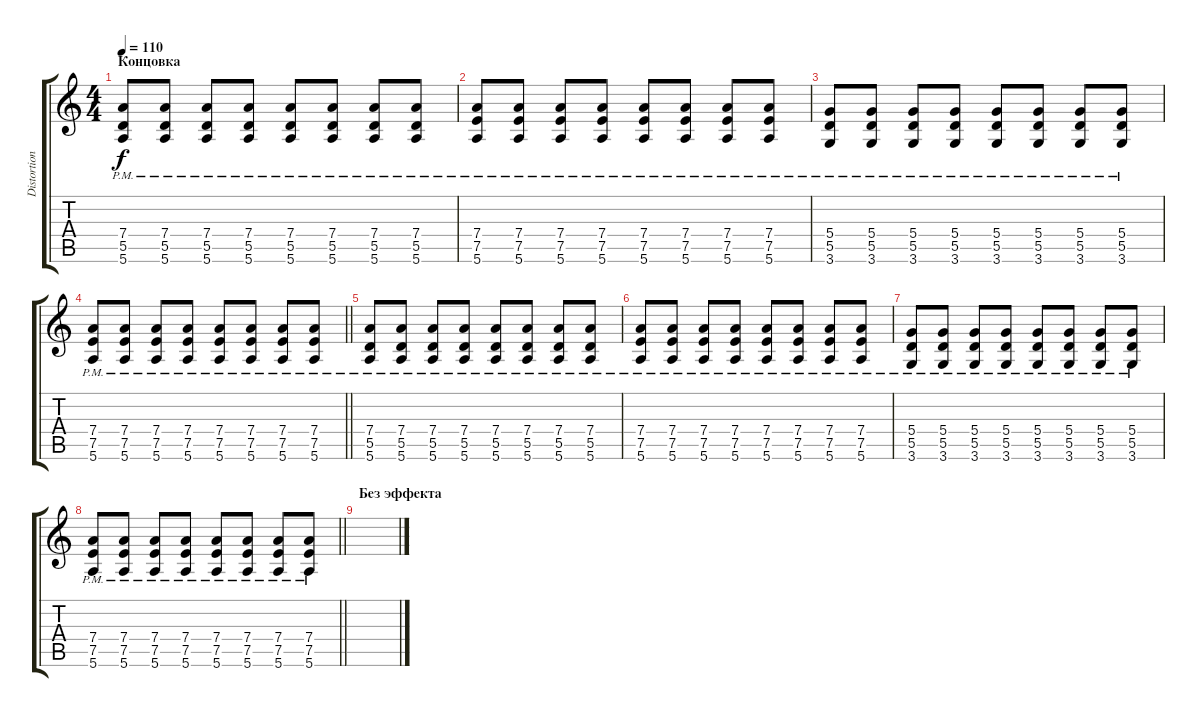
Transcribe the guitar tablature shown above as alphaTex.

\track ("Distortion (1 гитара)" "Distortion") {instrument distortionguitar}
\staff {score tabs}
\tuning (E4 B3 G3 D3 A2 E2) {hide}
\ts (4 4)
\section ("" "Концовка")
\tempo 110
\clef g2
\ks c
(7.4{pm} 5.5{pm} 5.6{pm}).8{dy f} (7.4{pm} 5.5{pm} 5.6{pm}).8 (7.4{pm} 5.5{pm} 5.6{pm}).8 (7.4{pm} 5.5{pm} 5.6{pm}).8 (7.4{pm} 5.5{pm} 5.6{pm}).8 (7.4{pm} 5.5{pm} 5.6{pm}).8 (7.4{pm} 5.5{pm} 5.6{pm}).8 (7.4{pm} 5.5{pm} 5.6{pm}).8 |
(7.4{pm} 7.5{pm} 5.6{pm}).8 (7.4{pm} 7.5{pm} 5.6{pm}).8 (7.4{pm} 7.5{pm} 5.6{pm}).8 (7.4{pm} 7.5{pm} 5.6{pm}).8 (7.4{pm} 7.5{pm} 5.6{pm}).8 (7.4{pm} 7.5{pm} 5.6{pm}).8 (7.4{pm} 7.5{pm} 5.6{pm}).8 (7.4{pm} 7.5{pm} 5.6{pm}).8 |
(5.4{pm} 5.5{pm} 3.6{pm}).8 (5.4{pm} 5.5{pm} 3.6{pm}).8 (5.4{pm} 5.5{pm} 3.6{pm}).8 (5.4{pm} 5.5{pm} 3.6{pm}).8 (5.4{pm} 5.5{pm} 3.6{pm}).8 (5.4{pm} 5.5{pm} 3.6{pm}).8 (5.4{pm} 5.5{pm} 3.6{pm}).8 (5.4{pm} 5.5{pm} 3.6{pm}).8 |
\barLineRight lightlight
(7.4{pm} 7.5{pm} 5.6{pm}).8 (7.4{pm} 7.5{pm} 5.6{pm}).8 (7.4{pm} 7.5{pm} 5.6{pm}).8 (7.4{pm} 7.5{pm} 5.6{pm}).8 (7.4{pm} 7.5{pm} 5.6{pm}).8 (7.4{pm} 7.5{pm} 5.6{pm}).8 (7.4{pm} 7.5{pm} 5.6{pm}).8 (7.4{pm} 7.5{pm} 5.6{pm}).8 |
(7.4{pm} 5.5{pm} 5.6{pm}).8 (7.4{pm} 5.5{pm} 5.6{pm}).8 (7.4{pm} 5.5{pm} 5.6{pm}).8 (7.4{pm} 5.5{pm} 5.6{pm}).8 (7.4{pm} 5.5{pm} 5.6{pm}).8 (7.4{pm} 5.5{pm} 5.6{pm}).8 (7.4{pm} 5.5{pm} 5.6{pm}).8 (7.4{pm} 5.5{pm} 5.6{pm}).8 |
(7.4{pm} 7.5{pm} 5.6{pm}).8 (7.4{pm} 7.5{pm} 5.6{pm}).8 (7.4{pm} 7.5{pm} 5.6{pm}).8 (7.4{pm} 7.5{pm} 5.6{pm}).8 (7.4{pm} 7.5{pm} 5.6{pm}).8 (7.4{pm} 7.5{pm} 5.6{pm}).8 (7.4{pm} 7.5{pm} 5.6{pm}).8 (7.4{pm} 7.5{pm} 5.6{pm}).8 |
(5.4{pm} 5.5{pm} 3.6{pm}).8 (5.4{pm} 5.5{pm} 3.6{pm}).8 (5.4{pm} 5.5{pm} 3.6{pm}).8 (5.4{pm} 5.5{pm} 3.6{pm}).8 (5.4{pm} 5.5{pm} 3.6{pm}).8 (5.4{pm} 5.5{pm} 3.6{pm}).8 (5.4{pm} 5.5{pm} 3.6{pm}).8 (5.4{pm} 5.5{pm} 3.6{pm}).8 |
\barLineRight lightlight
(7.4{pm} 7.5{pm} 5.6{pm}).8 (7.4{pm} 7.5{pm} 5.6{pm}).8 (7.4{pm} 7.5{pm} 5.6{pm}).8 (7.4{pm} 7.5{pm} 5.6{pm}).8 (7.4{pm} 7.5{pm} 5.6{pm}).8 (7.4{pm} 7.5{pm} 5.6{pm}).8 (7.4{pm} 7.5{pm} 5.6{pm}).8 (7.4{pm} 7.5{pm} 5.6{pm}).8 |
\section ("" "Без эффекта")
